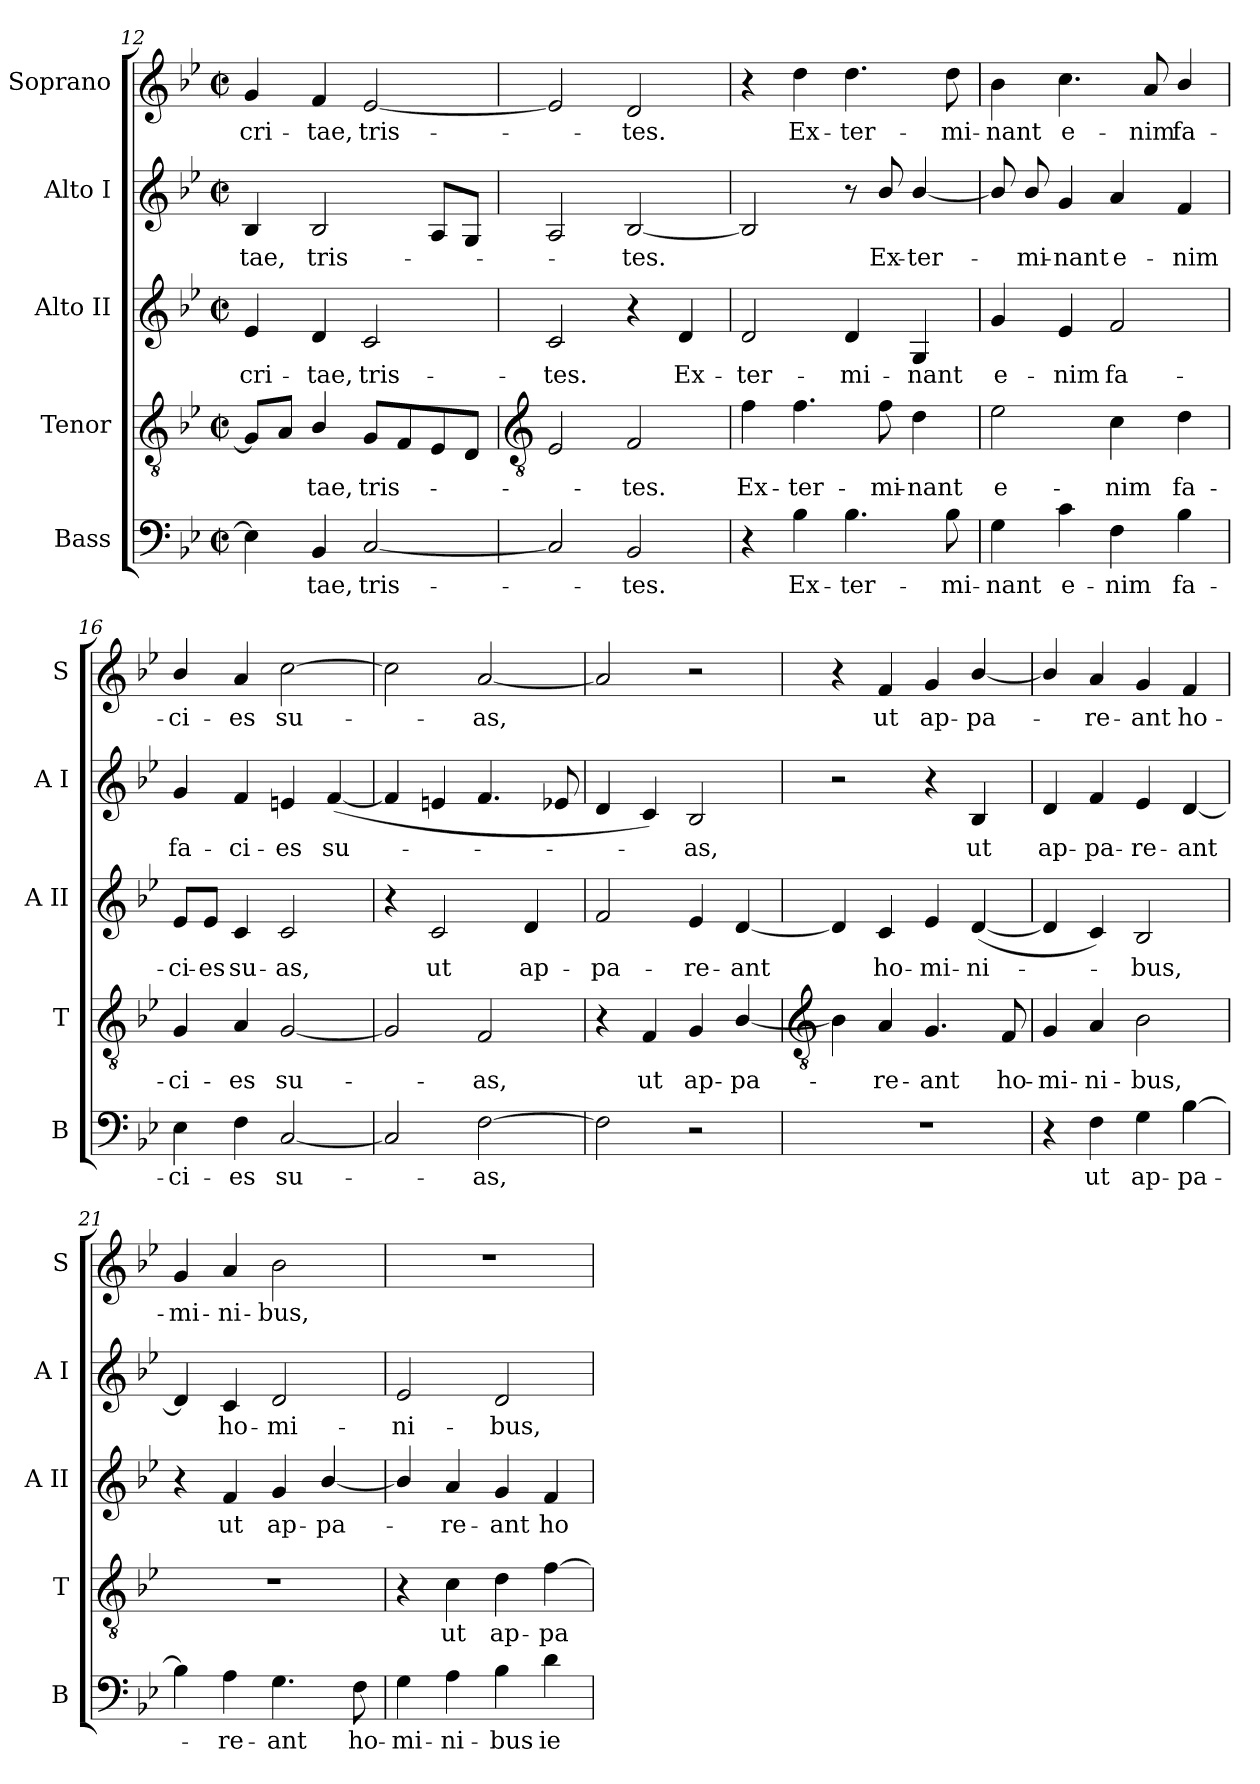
**kern	**text	**kern	**text	**kern	**text	**kern	**text	**kern	**text
*part5	*part5	*part4	*part4	*part3	*part3	*part2	*part2	*part1	*part1
*staff5	*staff5	*staff4	*staff4	*staff3	*staff3	*staff2	*staff2	*staff1	*staff1
*I"Bass	*	*I"Tenor	*	*I"Alto II	*	*I"Alto I	*	*I"Soprano	*
*I'B	*	*I'T	*	*I'A II	*	*I'A I	*	*I'S	*
*clefF4	*	*clefGv2	*	*clefG2	*	*clefG2	*	*clefG2	*
*k[b-e-]	*	*k[b-e-]	*	*k[b-e-]	*	*k[b-e-]	*	*k[b-e-]	*
*B-:	*	*B-:	*	*B-:	*	*B-:	*	*B-:	*
*M2/2	*	*M2/2	*	*M2/2	*	*M2/2	*	*M2/2	*
*met(c|)	*	*met(c|)	*	*met(c|)	*	*met(c|)	*	*met(c|)	*
=12	=12	=12	=12	=12	=12	=12	=12	=12	=12
!	!	!	!	!	!LO:LY:b	!	!LO:LY:b	!	!LO:LY:b
4E-]	.	8GL]	.	4e-	-cri-	4B-	-tae,	4g	cri-
.	.	8AJ	.	.	.	.	.	.	.
!	!LO:LY:b	!	!LO:LY:b	!	!LO:LY:b	!	!LO:LY:b	!	!LO:LY:b
4BB-	tae,	4B-/	tae,	4d	-tae,	2B-	tris-	4f	-tae,
!	!LO:LY:b	!	!LO:LY:b	!	!LO:LY:b	!	!	!	!LO:LY:b
[2C	tris-	8GL	tris-	2c	tris-	.	.	[2e-	tris-
.	.	8F	.	.	.	.	.	.	.
.	.	8E-	.	.	.	8AL	.	.	.
.	.	8DJ	.	.	.	8GJ	.	.	.
!!LO:LB:g=z
=13	=13	=13	=13	=13	=13	=13	=13	=13	=13
*	*	*clefGv2	*	*	*	*	*	*	*
!	!	!	!	!	!LO:LY:b	!	!	!	!
2C]	.	2E-	.	2c	-tes.	2A	.	2e-]	.
!	!LO:LY:b	!	!LO:LY:b	!	!	!	!LO:LY:b	!	!LO:LY:b
2BB-	tes.	2F	tes.	4r	.	[2B-	tes.	2d	tes.
!	!	!	!	!	!LO:LY:b	!	!	!	!
.	.	.	.	4d	Ex-	.	.	.	.
=14	=14	=14	=14	=14	=14	=14	=14	=14	=14
!	!	!	!LO:LY:b	!	!LO:LY:b	!	!	!	!
4r	.	4f	Ex-	2d	-ter-	2B-]	.	4r	.
!	!LO:LY:b	!	!LO:LY:b	!	!	!	!	!	!LO:LY:b
4B-	Ex-	4.f	-ter-	.	.	.	.	4dd	Ex-
!	!LO:LY:b	!	!	!	!LO:LY:b	!	!	!	!LO:LY:b
4.B-	-ter-	.	.	4d	-mi-	8r	.	4.dd	-ter-
!	!	!	!LO:LY:b	!	!	!	!LO:LY:b	!	!
.	.	8f	-mi-	.	.	8b-/	Ex-	.	.
!	!	!	!LO:LY:b	!	!LO:LY:b	!	!LO:LY:b	!	!
.	.	4d	-nant	4G	-nant	[4b-/	-ter-	.	.
!	!LO:LY:b	!	!	!	!	!	!	!	!LO:LY:b
8B-	-mi-	.	.	.	.	.	.	8dd	-mi-
=15	=15	=15	=15	=15	=15	=15	=15	=15	=15
!	!LO:LY:b	!	!LO:LY:b	!	!LO:LY:b	!	!	!	!LO:LY:b
4G	-nant	2e-	e-	4g	e-	8b-/]	.	4b-	-nant
!	!	!	!	!	!	!	!LO:LY:b	!	!
.	.	.	.	.	.	8b-/	mi-	.	.
!	!LO:LY:b	!	!	!	!LO:LY:b	!	!LO:LY:b	!	!LO:LY:b
4c	e-	.	.	4e-	-nim	4g	-nant	4.cc	e-
!	!LO:LY:b	!	!LO:LY:b	!	!LO:LY:b	!	!LO:LY:b	!	!
4F	-nim	4c	-nim	2f	fa-	4a	e-	.	.
!	!	!	!	!	!	!	!	!	!LO:LY:b
.	.	.	.	.	.	.	.	8a	-nim
!	!LO:LY:b	!	!LO:LY:b	!	!	!	!LO:LY:b	!	!LO:LY:b
4B-	fa-	4d	fa-	.	.	4f	-nim	4b-/	fa-
=16	=16	=16	=16	=16	=16	=16	=16	=16	=16
!	!LO:LY:b	!	!LO:LY:b	!	!LO:LY:b	!	!LO:LY:b	!	!LO:LY:b
4E-	-ci-	4G	-ci-	8e-/L	-ci-	4g	fa-	4b-/	-ci-
!	!	!	!	!	!LO:LY:b	!	!	!	!
.	.	.	.	8e-/J	-es	.	.	.	.
!	!LO:LY:b	!	!LO:LY:b	!	!LO:LY:b	!	!LO:LY:b	!	!LO:LY:b
4F	-es	4A	-es	4c	su-	4f	-ci-	4a	-es
!	!LO:LY:b	!	!LO:LY:b	!	!LO:LY:b	!	!LO:LY:b	!	!LO:LY:b
[2C	su-	[2G	su-	2c	-as,	4en	-es	[2cc	su-
!	!	!	!	!	!	!	!LO:LY:b	!	!
.	.	.	.	.	.	(<[4f	su-	.	.
=17	=17	=17	=17	=17	=17	=17	=17	=17	=17
2C]	.	2G]	.	4r	.	4f]	.	2cc]	.
!	!	!	!	!	!LO:LY:b	!	!	!	!
.	.	.	.	2c	ut	4en	.	.	.
!	!LO:LY:b	!	!LO:LY:b	!	!	!	!	!	!LO:LY:b
[2F	as,	2F	as,	.	.	4.f	.	[2a	as,
!	!	!	!	!	!LO:LY:b	!	!	!	!
.	.	.	.	4d	ap-	.	.	.	.
.	.	.	.	.	.	8e-X	.	.	.
=18	=18	=18	=18	=18	=18	=18	=18	=18	=18
!	!	!	!	!	!LO:LY:b	!	!	!	!
2F]	.	4r	.	2f	-pa-	4d	.	2a]	.
!	!	!	!LO:LY:b	!	!	!	!	!	!
.	.	4F	ut	.	.	4c)	.	.	.
!	!	!	!LO:LY:b	!	!LO:LY:b	!	!LO:LY:b	!	!
2r	.	4G	ap-	4e-	-re-	2B-	as,	2r	.
!	!	!	!LO:LY:b	!	!LO:LY:b	!	!	!	!
.	.	[4B-/	-pa-	[4d	-ant	.	.	.	.
!!LO:LB:g=z
=19	=19	=19	=19	=19	=19	=19	=19	=19	=19
*	*	*clefGv2	*	*	*	*	*	*	*
1r	.	4B-]	.	4d]	.	2r	.	4r	.
!	!	!	!LO:LY:b	!	!LO:LY:b	!	!	!	!LO:LY:b
.	.	4A/	re-	4c	ho-	.	.	4f	ut
!	!	!	!LO:LY:b	!	!LO:LY:b	!	!	!	!LO:LY:b
.	.	4.G	-ant	4e-	-mi-	4r	.	4g	ap-
!	!	!	!	!	!LO:LY:b	!	!LO:LY:b	!	!LO:LY:b
.	.	.	.	(<[4d	-ni-	4B-	ut	[4b-/	-pa-
!	!	!	!LO:LY:b	!	!	!	!	!	!
.	.	8F	ho-	.	.	.	.	.	.
=20	=20	=20	=20	=20	=20	=20	=20	=20	=20
!	!	!	!LO:LY:b	!	!	!	!LO:LY:b	!	!
4r	.	4G	-mi-	4d]	.	4d	ap-	4b-/]	.
!	!LO:LY:b	!	!LO:LY:b	!	!	!	!LO:LY:b	!	!LO:LY:b
4F	ut	4A	-ni-	4c)	.	4f	-pa-	4a	re-
!	!LO:LY:b	!	!LO:LY:b	!	!LO:LY:b	!	!LO:LY:b	!	!LO:LY:b
4G	ap-	2B-	-bus,	2B-	bus,	4e-	-re-	4g	-ant
!	!LO:LY:b	!	!	!	!	!	!LO:LY:b	!	!LO:LY:b
[4B-	-pa-	.	.	.	.	[4d	-ant	4f	ho-
=21	=21	=21	=21	=21	=21	=21	=21	=21	=21
!	!	!	!	!	!	!	!	!	!LO:LY:b
4B-]	.	1r	.	4r	.	4d]	.	4g	-mi-
!	!LO:LY:b	!	!	!	!LO:LY:b	!	!LO:LY:b	!	!LO:LY:b
4A	re-	.	.	4f	ut	4c	ho-	4a	-ni-
!	!LO:LY:b	!	!	!	!LO:LY:b	!	!LO:LY:b	!	!LO:LY:b
4.G	-ant	.	.	4g	ap-	2d	-mi-	2b-	-bus,
!	!	!	!	!	!LO:LY:b	!	!	!	!
.	.	.	.	[4b-/	-pa-	.	.	.	.
!	!LO:LY:b	!	!	!	!	!	!	!	!
8F	ho-	.	.	.	.	.	.	.	.
=22	=22	=22	=22	=22	=22	=22	=22	=22	=22
!	!LO:LY:b	!	!	!	!	!	!LO:LY:b	!	!
4G	-mi-	4r	.	4b-/]	.	2e-	-ni-	1r	.
!	!LO:LY:b	!	!LO:LY:b	!	!LO:LY:b	!	!	!	!
4A	-ni-	4c	ut	4a	re-	.	.	.	.
!	!LO:LY:b	!	!LO:LY:b	!	!LO:LY:b	!	!LO:LY:b	!	!
4B-	-bus	4d	ap-	4g	-ant	2d	-bus,	.	.
!	!LO:LY:b	!	!LO:LY:b	!	!LO:LY:b	!	!	!	!
4d	ie-	[4f	-pa-	4f	ho-	.	.	.	.
=	=	=	=	=	=	=	=	=	=
*-	*-	*-	*-	*-	*-	*-	*-	*-	*-
